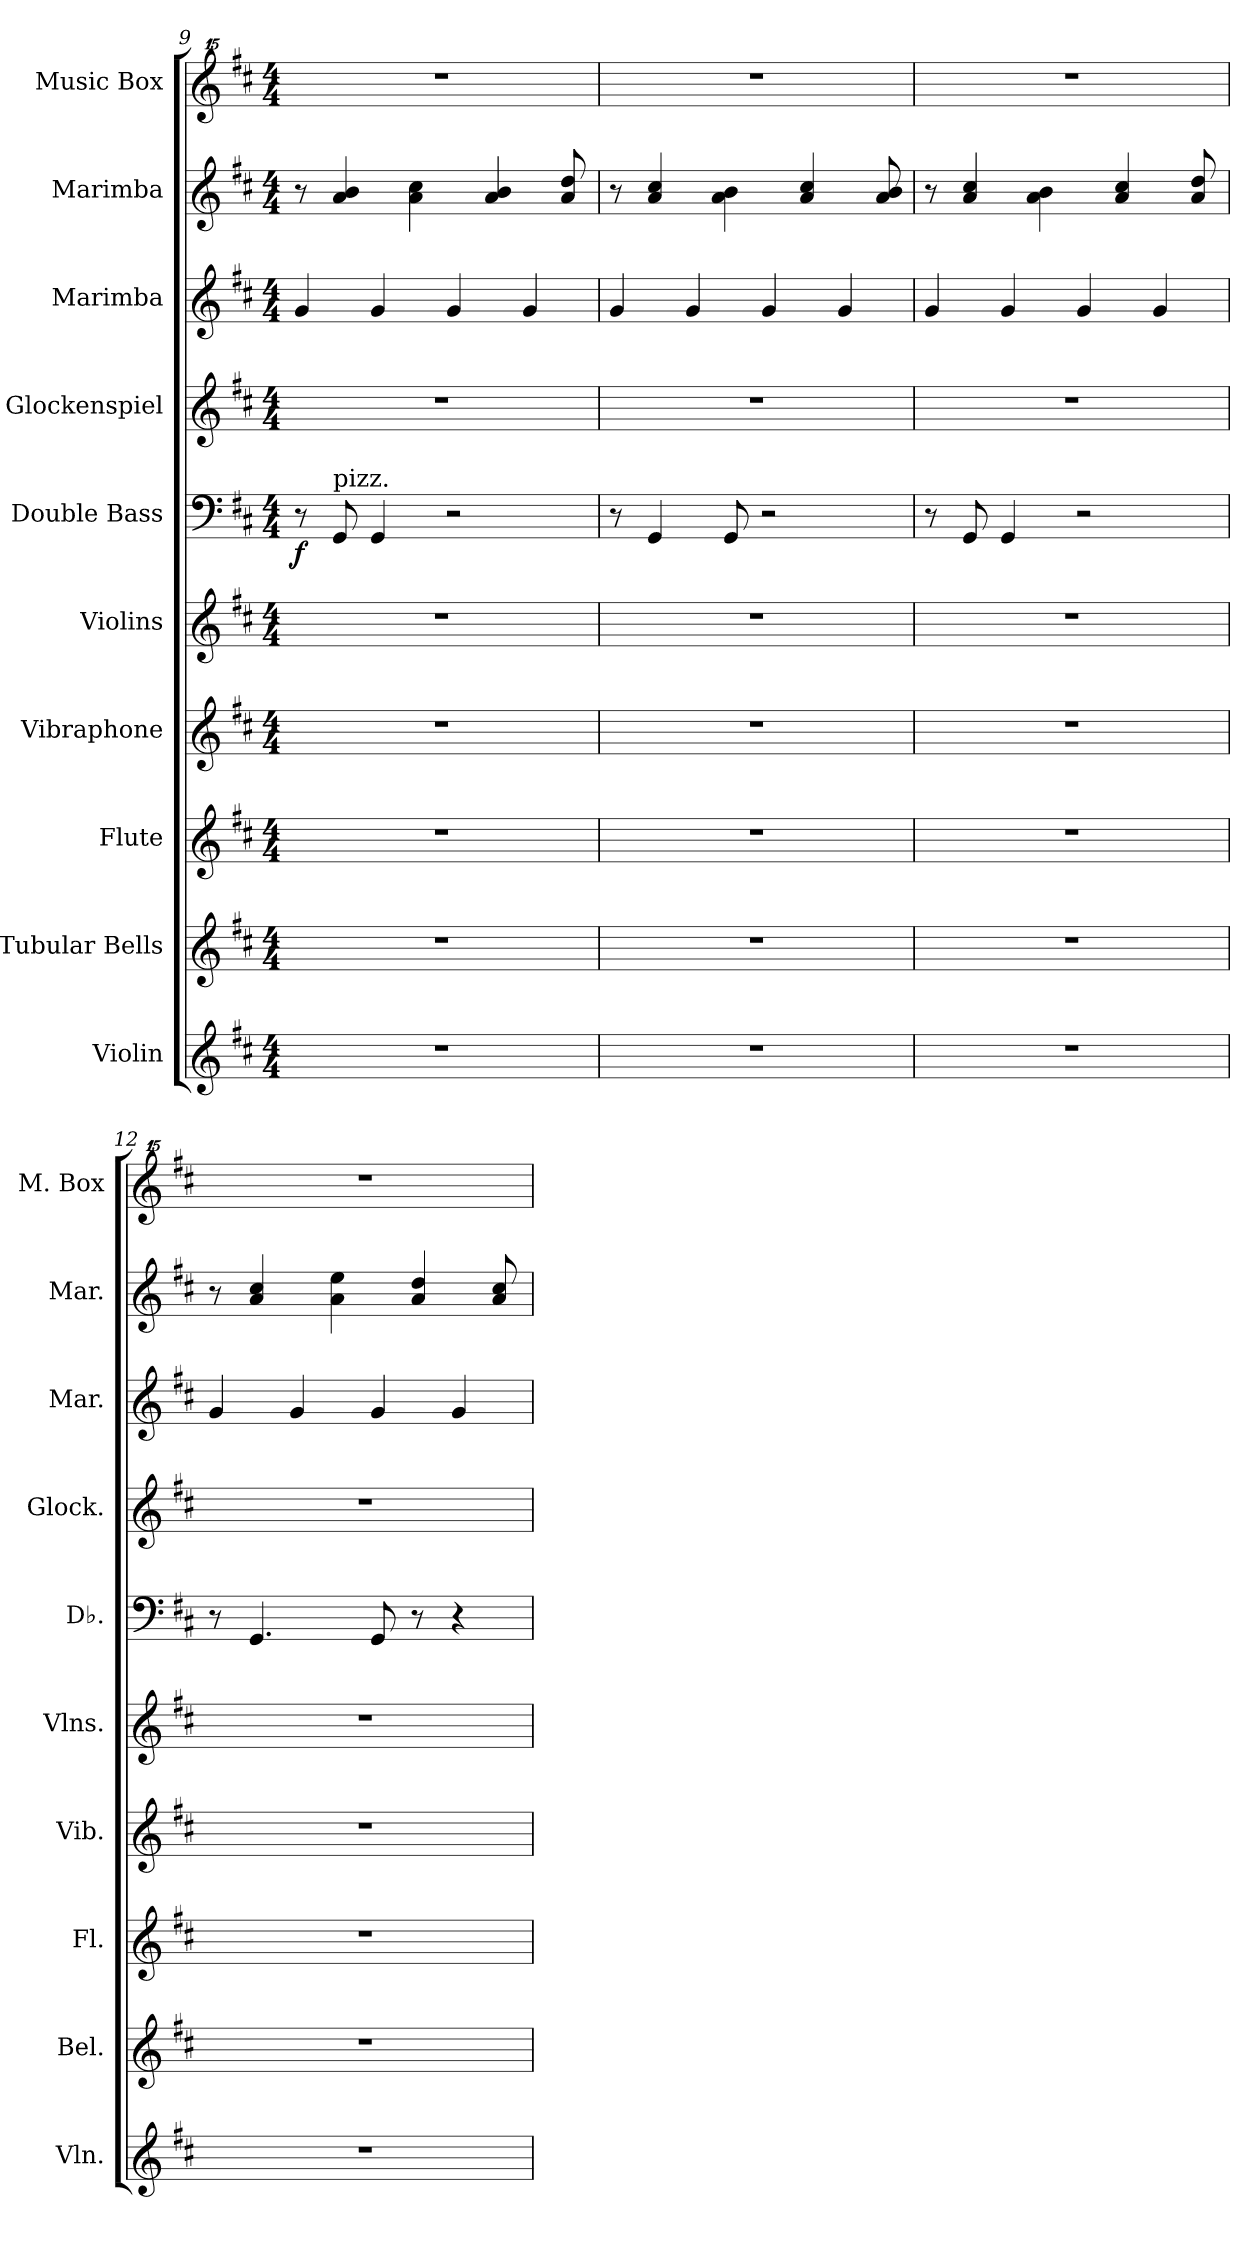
**kern	**kern	**kern	**kern	**kern	**kern	**dynam	**kern	**kern	**kern	**kern
*part10	*part9	*part8	*part7	*part6	*part5	*part5	*part4	*part3	*part2	*part1
*staff10	*staff9	*staff8	*staff7	*staff6	*staff5	*staff5	*staff4	*staff3	*staff2	*staff1
*I"Violin	*I"Tubular Bells	*I"Flute	*I"Vibraphone	*I"Violins	*I"Double Bass	*	*I"Glockenspiel	*I"Marimba	*I"Marimba	*I"Music Box
*I'Vln.	*I'Bel.	*I'Fl.	*I'Vib.	*I'Vlns.	*I'Db.	*	*I'Glock.	*I'Mar.	*I'Mar.	*I'M. Box
!!LO:LB:g=z
*clefG2	*clefG2	*clefG2	*clefG2	*clefG2	*clefF4	*	*clefG2	*clefG2	*clefG2	*clefG^^2
*	*	*	*	*	*ITrd7c12	*	*ITrd-14c-24	*	*	*
*k[f#c#]	*k[f#c#]	*k[f#c#]	*k[f#c#]	*k[f#c#]	*k[f#c#]	*	*k[f#c#]	*k[f#c#]	*k[f#c#]	*k[f#c#]
*M4/4	*M4/4	*M4/4	*M4/4	*M4/4	*M4/4	*	*M4/4	*M4/4	*M4/4	*M4/4
=9	=9	=9	=9	=9	=9	=9	=9	=9	=9	=9
!	!	!	!	!	!	!LO:DY:b	!	!	!	!
1r	1r	1r	1r	1r	8r	f	1r	4g/	8r	1r
!	!	!	!	!	!LO:TX:a:t=pizz.	!	!	!	!	!
.	.	.	.	.	8GGG/	.	.	.	4a/ 4b/	.
.	.	.	.	.	4GGG/	.	.	4g/	.	.
.	.	.	.	.	.	.	.	.	4a\ 4cc#\	.
.	.	.	.	.	2r	.	.	4g/	.	.
.	.	.	.	.	.	.	.	.	4a/ 4b/	.
.	.	.	.	.	.	.	.	4g/	.	.
.	.	.	.	.	.	.	.	.	8a/ 8dd/	.
=10	=10	=10	=10	=10	=10	=10	=10	=10	=10	=10
1r	1r	1r	1r	1r	8r	.	1r	4g/	8r	1r
.	.	.	.	.	4GGG/	.	.	.	4a/ 4cc#/	.
.	.	.	.	.	.	.	.	4g/	.	.
.	.	.	.	.	8GGG/	.	.	.	4a\ 4b\	.
.	.	.	.	.	2r	.	.	4g/	.	.
.	.	.	.	.	.	.	.	.	4a/ 4cc#/	.
.	.	.	.	.	.	.	.	4g/	.	.
.	.	.	.	.	.	.	.	.	8a/ 8b/	.
=11	=11	=11	=11	=11	=11	=11	=11	=11	=11	=11
1r	1r	1r	1r	1r	8r	.	1r	4g/	8r	1r
.	.	.	.	.	8GGG/	.	.	.	4a/ 4cc#/	.
.	.	.	.	.	4GGG/	.	.	4g/	.	.
.	.	.	.	.	.	.	.	.	4a\ 4b\	.
.	.	.	.	.	2r	.	.	4g/	.	.
.	.	.	.	.	.	.	.	.	4a/ 4cc#/	.
.	.	.	.	.	.	.	.	4g/	.	.
.	.	.	.	.	.	.	.	.	8a/ 8dd/	.
=12	=12	=12	=12	=12	=12	=12	=12	=12	=12	=12
1r	1r	1r	1r	1r	8r	.	1r	4g/	8r	1r
.	.	.	.	.	4.GGG/	.	.	.	4a/ 4cc#/	.
.	.	.	.	.	.	.	.	4g/	.	.
.	.	.	.	.	.	.	.	.	4a\ 4ee\	.
.	.	.	.	.	8GGG/	.	.	4g/	.	.
.	.	.	.	.	8r	.	.	.	4a/ 4dd/	.
.	.	.	.	.	4r	.	.	4g/	.	.
.	.	.	.	.	.	.	.	.	8a/ 8cc#/	.
=	=	=	=	=	=	=	=	=	=	=
*-	*-	*-	*-	*-	*-	*-	*-	*-	*-	*-
